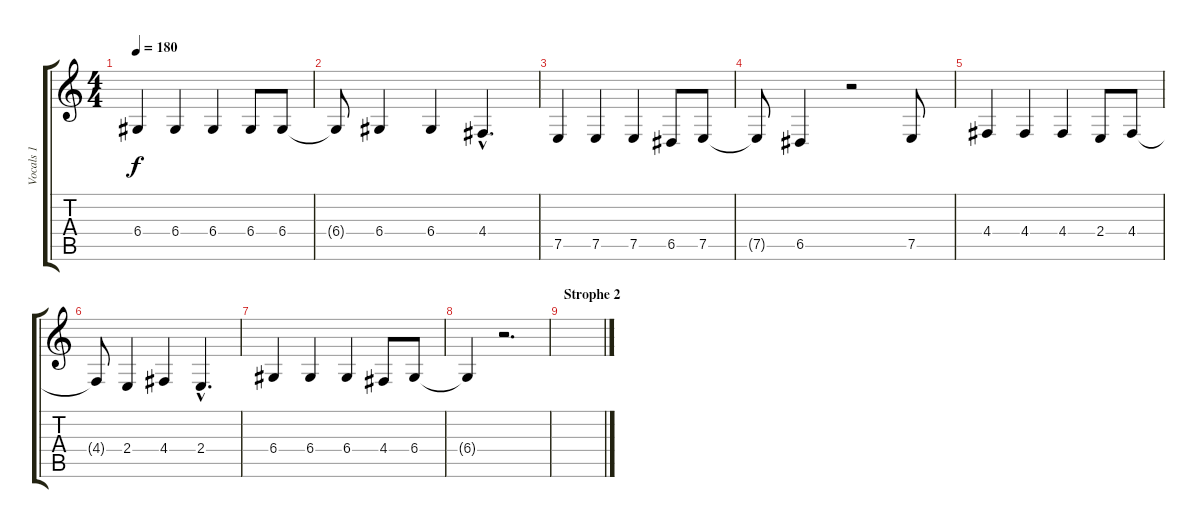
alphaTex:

\track ("Vocals 1" "Vocals 1") {instrument lead6voice}
\staff {score tabs}
\tuning (E4 B3 G3 D3 A2 E2) {hide}
\ts (4 4)
\tempo 180
\clef g2
\ks c
6.4.4{dy f} 6.4.4 6.4.4 6.4.8 6.4.8 |
6.4{t}.8 6.4.4 6.4.4 4.4{hac}.4{d} |
7.5.4 7.5.4 7.5.4 6.5.8 7.5.8 |
7.5{t}.8 6.5.4 r.2 7.5.8 |
4.4.4 4.4.4 4.4.4 2.4.8 4.4.8 |
4.4{t}.8 2.4.4 4.4.4 2.4{hac}.4{d} |
6.4.4 6.4.4 6.4.4 4.4.8 6.4.8 |
6.4{t}.4 r.2{d} |
\section ("" "Strophe 2")
